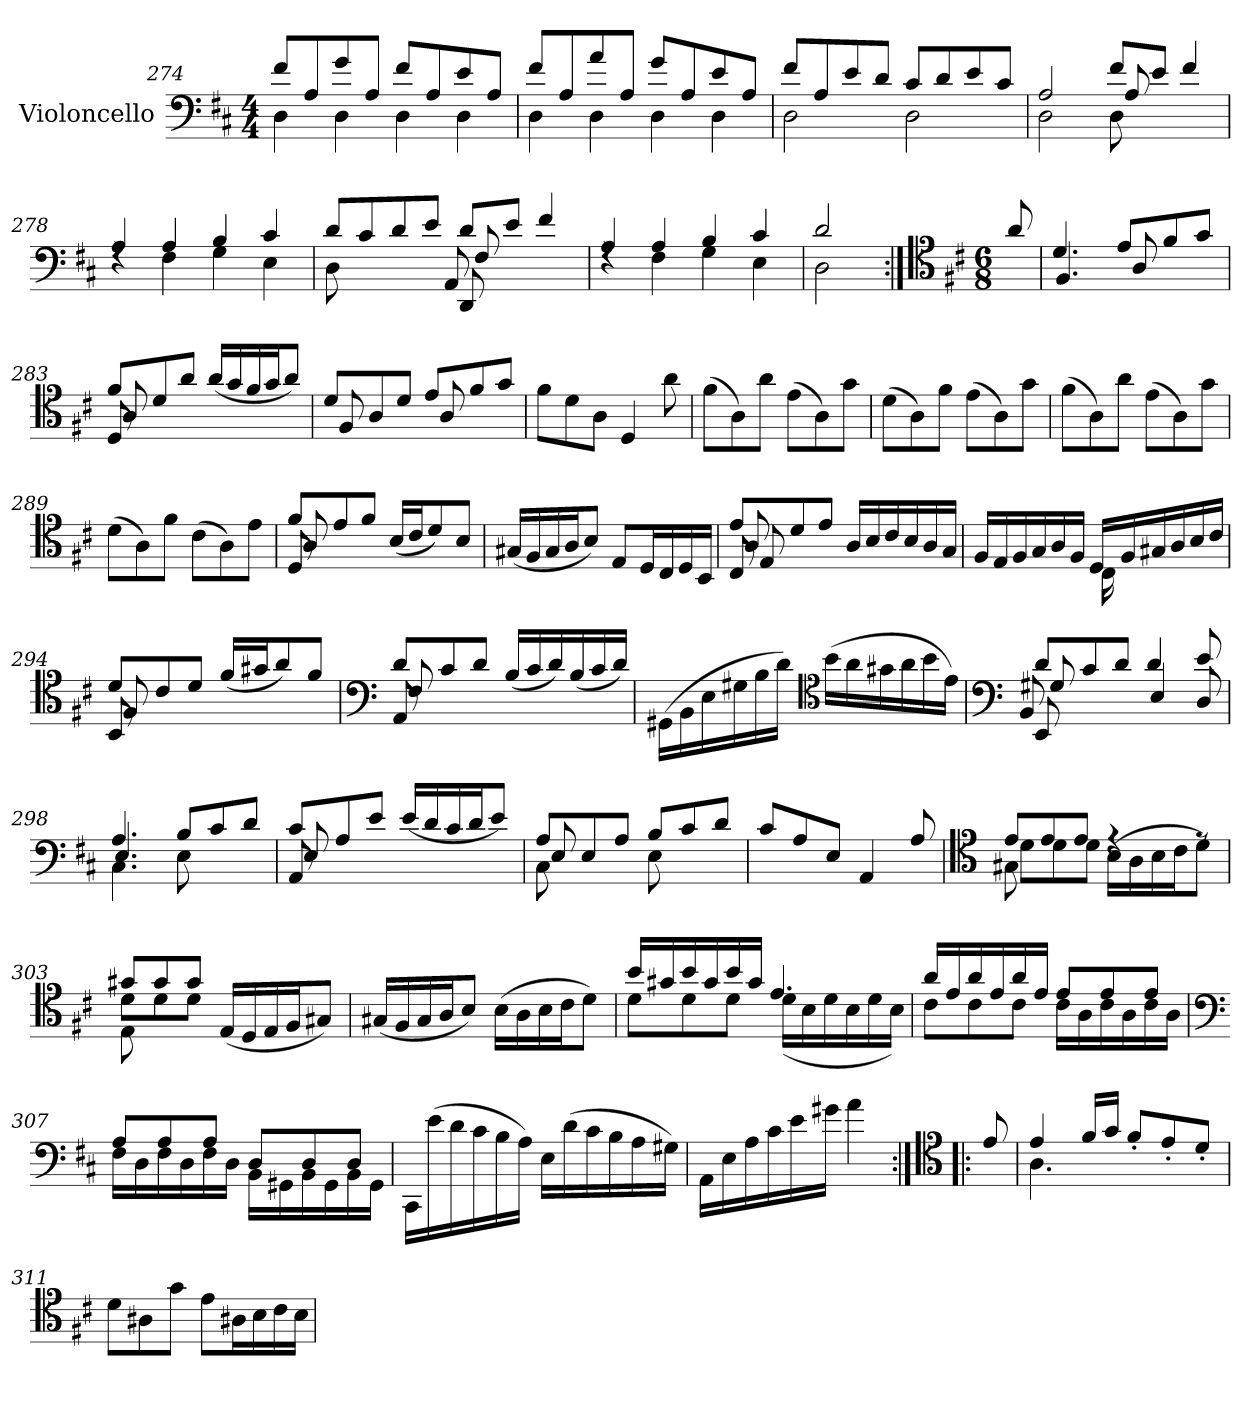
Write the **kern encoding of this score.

**kern
*part1
*staff1
*I"Violoncello
*I'Vc.
*clefF4
*k[f#c#]
*M4/4
=274
*^
8f#/L	4D\
8A/	.
8g/	4D\
8A/J	.
8f#/L	4D\
8A/	.
8e/	4D\
8A/J	.
=275	=275
8f#/L	4D\
8A/	.
8a/	4D\
8A/J	.
8g/L	4D\
8A/	.
8e/	4D\
8A/J	.
!!LO:LB:g=z	!!
=276	=276
8f#/L	2D\
8A/	.
8e/	.
8d/J	.
8c#/L	2D\
8d/	.
8e/	.
8c#/J	.
=277	=277
*	*^
2A/	2D\	2ryy
8f#/L	8D\	8A/
8e/J	4.ryy	4.ryy
4f#/	.	.
*	*v	*v
=278	=278
4A/	4rF
4A/	4F#\
4B/	4G\
4c#/	4E\
=279	=279
*^	*^
8d/L	8D\	2ryy	2ryy
8c#/	4.ryy	.	.
8d/	.	.	.
8e/J	.	.	.
8d/L	8DD/	8AA/	8F#/
8e/J	4.ryy	4.ryy	4.ryy
4f#/	.	.	.
*	*v	*v	*v
=280	=280
4A/	4rF
4A/	4F#\
4B/	4G\
4c#/	4E\
=281	=281
2d/	2D\
!	!LO:TX:a:t=<b><i>Gavotte I.\nda Capo</i></b>
*v	*v
!!LO:PB:g=z
=281X8:|!
*clefC4
*k[f#c#]
*M6/8
*MM90
*^
!LO:TX:a:B:t=Gigue.	!
*v	*v
8a/
=282
*^
4.d/	4.F#/
8e/L	8A/
8f#/	4ryy
8g/J	.
=283	=283
*	*^
8f#/L	8D/	8A/
8d/	2ryy	2ryy
8a/J	.	.
(16a/LL	.	.
16g/	.	.
16f#/	.	.
16g/J	.	.
8a/J)	8ryy	8ryy
*	*v	*v
=284	=284
8d/L	8F#/
8A/	4ryy
8d/J	.
8e/L	8A/
8f#/	4ryy
8g/J	.
*v	*v
=285
8f#\L
8d\
8A\J
4D/
8a\
=286
(8f#\L
8A\)
8a\J
(8e\L
8A\)
8g\J
=287
(8d\L
8A\)
8f#\J
(8e\L
8A\)
8g\J
=288
(8f#\L
8A\)
8a\J
(8e\L
8A\)
8g\J
!!LO:LB:g=z
=289
(8d\L
8A\)
8f#\J
(8c#\L
8A\)
8e\J
=290
*^
*	*^
8f#/L	8D/	8A/
8e/	2ryy	2ryy
8f#/J	.	.
(16B/LL	.	.
16c#/J	.	.
8d/)	.	.
8B/J	8ryy	8ryy
*v	*v	*v
=291
(16G#X/LL
16F#/
16G#/
16A/J
8B/J)
8E/L
16D/L
16C#/
16D/
16BB/JJ
=292
*^
*	*^
*	*	*^
8e/L	8C#/	8A/	8E/
8d/	2ryy	2ryy	2ryy
8e/J	.	.	.
16A/LL	.	.	.
16B/	.	.	.
16c#/	.	.	.
16B/	.	.	.
16A/	8ryy	8ryy	8ryy
16G/JJ	.	.	.
*	*v	*v	*v
=293	=293
16F#/LL	4.ryy
16E/	.
16F#/	.
16G/	.
16A/	.
16F#/JJ	.
16D/LL	16C#\
16F#/	4ryy
16G#X/	.
16A/	.
16B/	.
16c#/JJ	16ryy
=294	=294
*	*^
8d/L	8BB/	8F#/
8c#/	2ryy	2ryy
8d/J	.	.
(16f#/LL	.	.
16g#X/J	.	.
8a/)	.	.
8f#/J	8ryy	8ryy
!!LO:LB:g=z	!!	!!
=295	=295	=295
*clefF4	*	*
8d/L	8AA/	8F#/
8c#/	2ryy	2ryy
8d/J	.	.
(16B/LL	.	.
16c#/	.	.
16d/)	.	.
(16B/	.	.
16c#/	8ryy	8ryy
16d/JJ)	.	.
*v	*v	*v
=296
(16GG#X\LL
16BB\
16E\
16G#X\
16B\
16d\JJ)
*clefC4
(16b\LL
16a\
16g#X\
16a\
16b\
16e\JJ)
=297
*clefF4
*^
*	*^
*	*	*^
8d/L	8EE/	8G#X/	8BB/
8c#/	4ryy	2ryy	2ryy
8d/J	.	.	.
4d/	4E/	.	.
8e/	8D/	8ryy	8ryy
*	*	*v	*v
=298	=298	=298
4.A/	4.C#\	4.E/
8B/L	8E\	4.ryy
8c#/	4ryy	.
8d/J	.	.
=299	=299	=299
8c#/L	8AA/	8E/
8A/	2ryy	2ryy
8e/J	.	.
(16e/LL	.	.
16d/	.	.
16c#/	.	.
16d/J	.	.
8e/J)	8ryy	8ryy
=300	=300	=300
8A/L	8C#\	8E/
8E/	4ryy	2ryy
8A/J	.	.
8B/L	8E\	.
8c#/	4ryy	.
8d/J	.	8ryy
*v	*v	*v
!!LO:LB:g=z
=301
8c#/L
8A/
8E/J
4AA/
8A/
=302
*clefC4
*^
*	*^
8e/L	8G#X\	8d\L
8e/	2ryy	8d\
8e/J	.	8d\J
(16B\LL	.	4re
16A\	.	.
16B\	.	.
16c#\J	.	.
8d\J)	8ryy	8re
=303	=303	=303
8g#X/L	8E\	8d\L
8g#/	2ryy	8d\
8g#/J	.	8d\J
(16E/LL	.	4.ryy
16D/	.	.
16E/	.	.
16F#/J	.	.
8G#X/J)	8ryy	.
*v	*v	*v
=304
(16G#X/LL
16F#/
16G#/
16A/J
8B/J)
(16B\LL
16A\
16B\
16c#\J
8d\J)
=305
*^
16b/LL	8d\L
16g#X/	.
16b/	8d\
16g#/	.
16b/	8d\J
16g#/JJ	.
4.e/	(16d\LL
.	16B\
.	16d\
.	16B\
.	16d\
.	16B\JJ)
=306	=306
16a/LL	8c#\L
16e/	.
16a/	8c#\
16e/	.
16a/	8c#\J
16e/JJ	.
8e/L	16c#\LL
.	16A\
8e/	16c#\
.	16A\
8e/J	16c#\
.	16A\JJ
!!LO:LB:g=z	!!
=307	=307
*clefF4	*
8A/L	16F#\LL
.	16D\
8A/	16F#\
.	16D\
8A/J	16F#\
.	16D\JJ
8D/L	16BB\LL
.	16GG#X\
8D/	16BB\
.	16GG#\
8D/J	16BB\
.	16GG#\JJ
*v	*v
=308
16CC#\LL
(16e\
16d\
16c#\
16B\
16A\JJ)
16E\LL
(16d\
16c#\
16B\
16A\
16G#X\JJ)
=309
16AA\LL
16E\
16A\
16c#\
16e\
16g#X\JJ
4a\
=309X9:|!|:
*clefC4
8e/
=310
*^
4e/	4.A\
16f#/LL	.
16g/JJ	.
8f#'/L	4.ryy
8e'/	.
8d'/J	.
*v	*v
=311
8d\L
8A#X\
8g\J
8e\L
16A#X\L
16B\
16c#\
16B\JJ
=
*-
